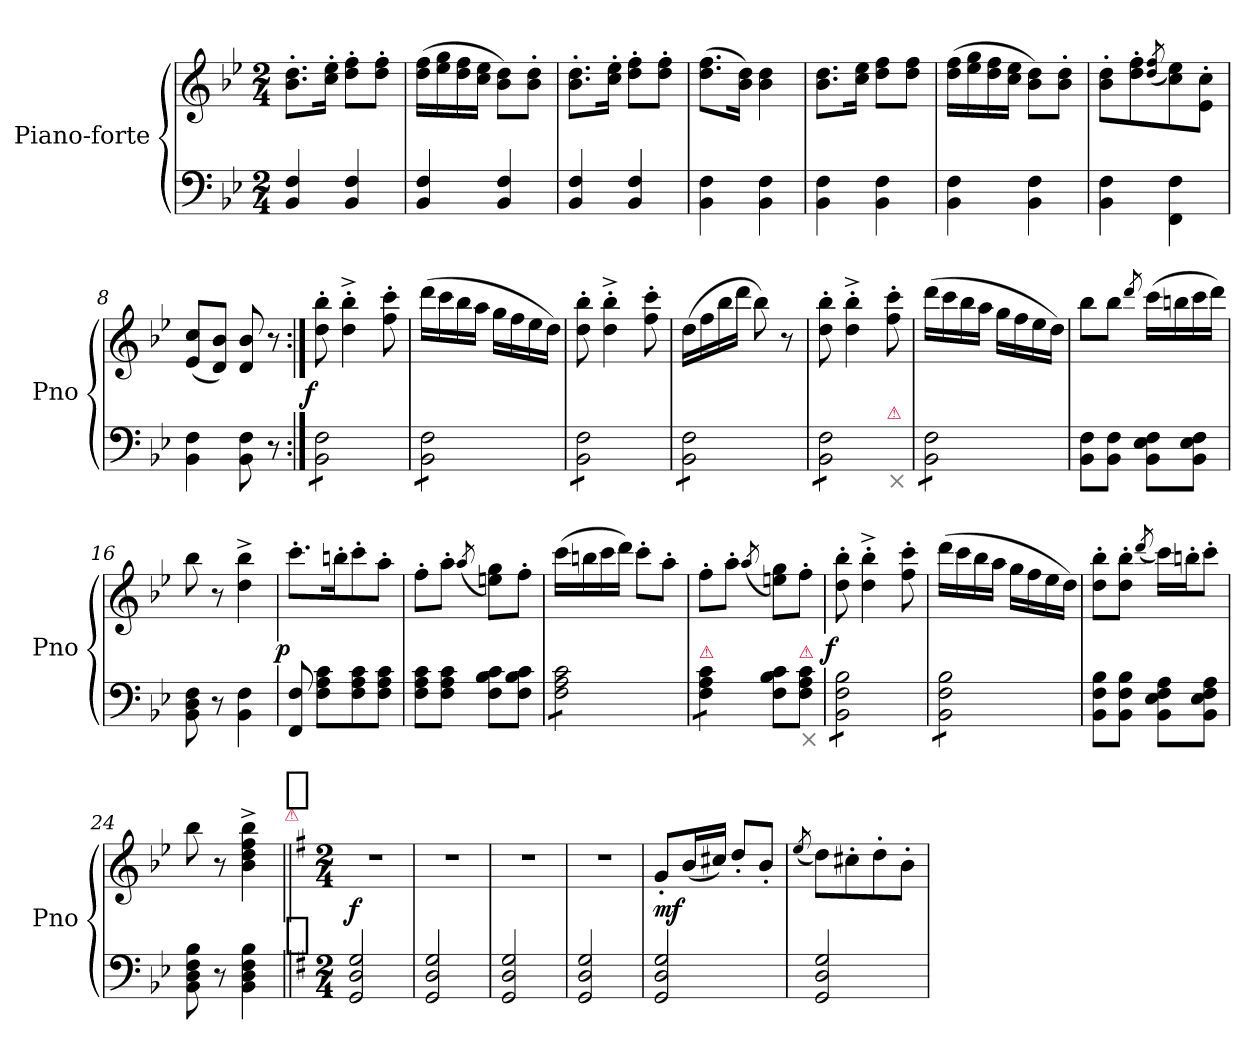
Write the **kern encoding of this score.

**kern	**kern	**dynam
*part1	*part1	*part1
*staff2	*staff1	*staff1/2
*I"Piano-forte	*	*
*I'Pno	*	*
*clefF4	*clefG2	*
*k[b-e-]	*k[b-e-]	*
*M2/4	*M2/4	*
=1	=1	=1
4BB-/ 4F/	8.b-'\ 8.dd'\L	.
.	16cc'\ 16ee-'\Jk	.
4BB-/ 4F/	8dd'\ 8ff'\L	.
.	8dd'\ 8ff'\J	.
=2	=2	=2
4BB-/ 4F/	(>16dd\ 16ff\LL	.
.	16ee-\ 16gg\	.
.	16dd\ 16ff\	.
.	16cc\ 16ee-\JJ	.
4BB-/ 4F/	8b-\ 8dd\L)	.
.	8b-'\ 8dd'\J	.
=3	=3	=3
4BB-/ 4F/	8.b-'\ 8.dd'\L	.
.	16cc'\ 16ee-'\Jk	.
4BB-/ 4F/	8dd'\ 8ff'\L	.
.	8dd'\ 8ff'\J	.
=4	=4	=4
4BB-\ 4F\	(>8.dd\ 8.ff\L	.
.	16b-\ 16dd\Jk)	.
4BB-\ 4F\	4b-\ 4dd\	.
=5	=5	=5
4BB-\ 4F\	8.b-\ 8.dd\L	.
.	16cc\ 16ee-\Jk	.
4BB-\ 4F\	8dd\ 8ff\L	.
.	8dd\ 8ff\J	.
=6	=6	=6
4BB-\ 4F\	(>16dd\ 16ff\LL	.
.	16ee-\ 16gg\	.
.	16dd\ 16ff\	.
.	16cc\ 16ee-\JJ	.
4BB-\ 4F\	8b-\ 8dd\L)	.
.	8b-'\ 8dd'\J	.
=7	=7	=7
4BB-\ 4F\	8b-'\ 8dd'\L	.
.	8dd'\ 8ff'\	.
.	(<8qdd/ 8qff/	.
4FF\ 4F\	8cc\ 8ee-\)	.
.	8e-'\ 8cc'\J	.
=8	=8	=8
4BB-\ 4F\	(<8e-/ 8cc/L	.
.	8d/ 8b-/J)	.
8BB-\ 8F\	8d/ 8b-/	.
8r	8r	.
=9:|!	=9:|!	=9:|!
!	!	!LO:DY:rj
*tremolo	*	*
8BB-\ 8F\L	8dd'\ 8bb-'\	f
8BB-\ 8F\	4dd'^<\ 4bb-'^<\	.
8BB-\ 8F\	.	.
8BB-\ 8F\J	8ff'\ 8ccc'\	.
=10	=10	=10
8BB-\ 8F\L	(>16ddd\LL	.
.	16ccc\	.
8BB-\ 8F\	16bb-\	.
.	16aa\JJ	.
8BB-\ 8F\	16gg\LL	.
.	16ff\	.
8BB-\ 8F\J	16ee-\	.
.	16dd\JJ)	.
=11	=11	=11
8BB-\ 8F\L	8dd'\ 8bb-'\	.
8BB-\ 8F\	4dd'^<\ 4bb-'^<\	.
8BB-\ 8F\	.	.
8BB-\ 8F\J	8ff'\ 8ccc'\	.
=12	=12	=12
8BB-\ 8F\L	(>16dd\LL	.
.	16ff\	.
8BB-\ 8F\	16bb-\	.
.	16ddd\JJ	.
8BB-\ 8F\	8bb-\)	.
8BB-\ 8F\J	8r	.
=13	=13	=13
*^	*	*
8BB-\ 8F\L	4.ryy	8dd'\ 8bb-'\	.
8BB-\ 8F\	.	4dd'^<\ 4bb-'^<\	.
8BB-\ 8F\	.	.	.
!	!LO:TX:a:color=crimson:t=⚠	!	!
!	!LO:TX:b:color=grey:t=×	!	!
8BB-\ 8F\J	8ryy	8ff'\ 8ccc'\	.
*v	*v	*	*
=14	=14	=14
8BB-\ 8F\L	(>16ddd\LL	.
.	16ccc\	.
8BB-\ 8F\	16bb-\	.
.	16aa\JJ	.
8BB-\ 8F\	16gg\LL	.
.	16ff\	.
8BB-\ 8F\J	16ee-\	.
*Xtremolo	*	*
.	16dd\JJ)	.
=15	=15	=15
8BB-\ 8F\L	8bb-\L	.
8BB-\ 8F\J	8bb-\J	.
.	8qddd/	.
8BB-\ 8E-\ 8F\L	(>16ccc\LL	.
.	16bbn\	.
8BB-\ 8E-\ 8F\J	16ccc\	.
.	16ddd\JJ)	.
=16	=16	=16
8BB-\ 8D\ 8F\	8bb-\	.
8r	8r	.
4BB-\ 4F\	4dd^<\ 4bb-^<\	.
=17	=17	=17
!	!	!LO:DY:rj
8FF/ 8F/	8.ccc'\L	p
8F\ 8A\ 8c\L	.	.
.	16bbn'\K	.
8F\ 8A\ 8c\	8ccc'\	.
8F\ 8A\ 8c\J	8aa'\J	.
=18	=18	=18
8F\ 8A\ 8c\L	8ff'\L	.
8F\ 8A\ 8c\J	8aa'\J	.
.	(<8qaa/	.
8F\ 8B-\ 8c\L	8een\ 8gg\L)	.
8F\ 8B-\ 8c\J	8ff'\J	.
=19	=19	=19
*tremolo	*	*
8F\ 8A\ 8c\L	(>16ccc\LL	.
.	16bbn\	.
8F\ 8A\ 8c\	16ccc\	.
.	16ddd\JJ)	.
8F\ 8A\ 8c\	8ccc'\L	.
8F\ 8A\ 8c\J	8aa'\J	.
=20	=20	=20
!LO:TX:a:color=crimson:t=⚠	!	!
8F\ 8A\ 8c\L	8ff'\L	.
8F\ 8A\ 8c\J	8aa'\J	.
*Xtremolo	*	*
.	(<8qaa/	.
8F\ 8B-\ 8c\L	8een\ 8gg\L)	.
!LO:TX:a:color=crimson:t=⚠	!	!
!LO:TX:b:color=grey:t=×	!	!
8F\ 8A\ 8c\J	8ff'\J	.
=21	=21	=21
!	!	!LO:DY:rj
*tremolo	*	*
8BB-\ 8F\ 8B-\L	8dd'\ 8bb-'\	f
8BB-\ 8F\ 8B-\	4dd'^<\ 4bb-'^<\	.
8BB-\ 8F\ 8B-\	.	.
8BB-\ 8F\ 8B-\J	8ff'\ 8ccc'\	.
=22	=22	=22
8BB-\ 8F\ 8B-\L	(>16ddd\LL	.
.	16ccc\	.
8BB-\ 8F\ 8B-\	16bb-\	.
.	16aa\JJ	.
8BB-\ 8F\ 8B-\	16gg\LL	.
.	16ff\	.
8BB-\ 8F\ 8B-\J	16ee-\	.
*Xtremolo	*	*
.	16dd\JJ)	.
=23	=23	=23
8BB-\ 8F\ 8B-\L	8dd'\ 8bb-'\L	.
8BB-\ 8F\ 8B-\J	8dd'\ 8bb-'\J	.
.	(<8qddd/	.
8BB-\ 8E-\ 8F\ 8A\L	16ccc\LL)	.
.	16bbn'\J	.
8BB-\ 8E-\ 8F\ 8A\J	8ccc'\J	.
=24	=24	=24
8BB-\ 8D\ 8F\ 8B-\	8bb-\	.
8r	8r	.
4BB-\ 4D\ 4F\ 4B-\	4b-^<\ 4dd^<\ 4ff^<\ 4bb-^<\	.
!	!LO:TX:a:color=crimson:t=⚠	!
!	!LO:TX:a:t=[segno]	!
!LO:TX:a:t=[segno]	!	!
=25||	=25||	=25||
*k[f#]	*k[f#]	*
*M2/4	*M2/4	*
2GG/ 2D/ 2G/	2r	f
=26	=26	=26
2GG/ 2D/ 2G/	2r	.
=27	=27	=27
2GG/ 2D/ 2G/	2r	.
=28	=28	=28
2GG/ 2D/ 2G/	2r	.
=29	=29	=29
2GG/ 2D/ 2G/	8g'/L	mf
.	(<16b/L	.
.	16cc#X/JJ)	.
.	8dd'/L	.
.	8b'/J	.
=30	=30	=30
.	(<8qee/	.
2GG/ 2D/ 2G/	8dd\L)	.
.	8cc#X'\	.
.	8dd'\	.
.	8b'\J	.
=	=	=
*-	*-	*-
